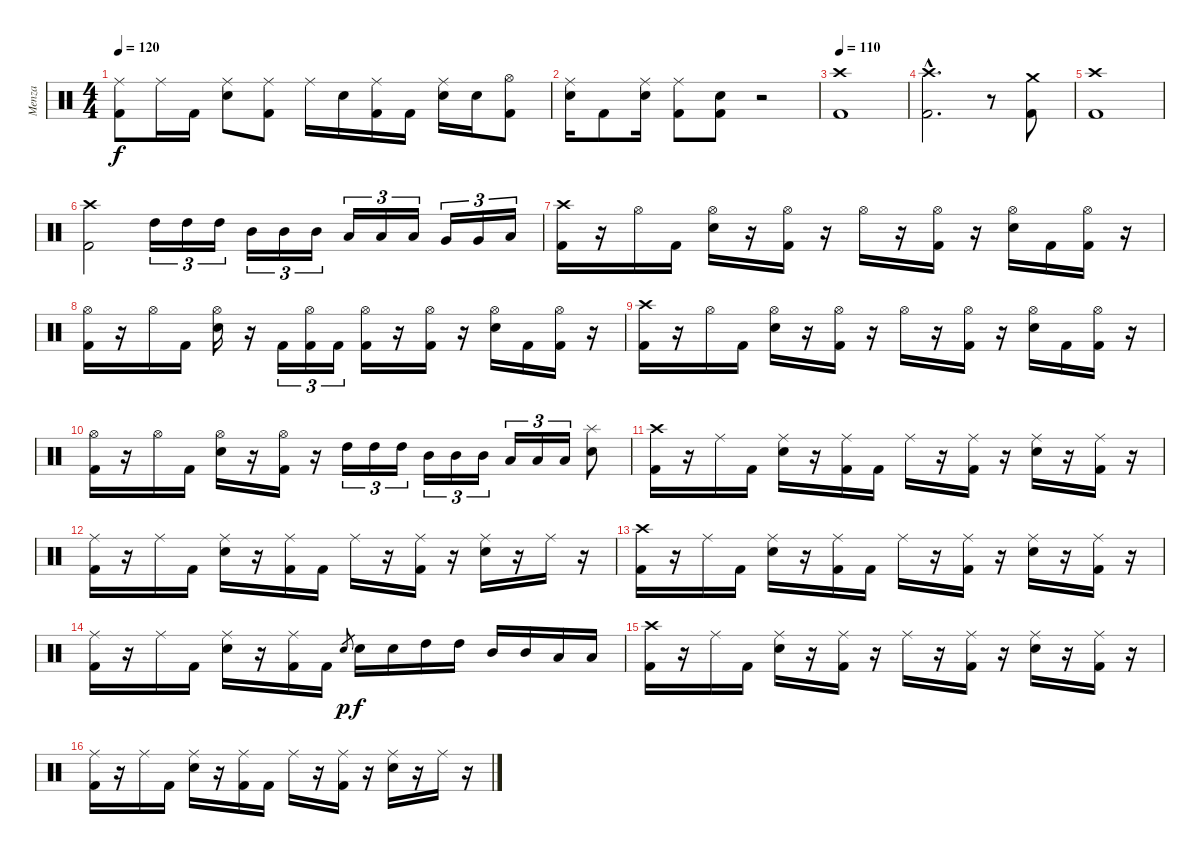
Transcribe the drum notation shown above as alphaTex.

\track ("Menza" "Menza") {instrument percussion}
\staff {score}
\articulation defaults
\ts (4 4)
\tempo 120
\clef neutral
\ks c
("Ride (middle)" "Kick (hit) 2").8{dy f} "Ride (middle)".16 "Kick (hit) 2".16 ("Ride (middle)" "Snare (hit) 2").8 ("Ride (middle)" "Kick (hit) 2").8 "Ride (middle)".16 "Snare (hit) 2".16 ("Ride (middle)" "Kick (hit) 2").16 "Kick (hit) 2".16 ("Ride (middle)" "Snare (hit) 2").16 "Snare (hit) 2".16 ("Hi-Hat (open)" "Kick (hit) 2").8 |
("Ride (middle)" "Snare (hit) 2").16 "Kick (hit) 2".8 ("Ride (middle)" "Snare (hit) 2").16 ("Ride (middle)" "Kick (hit) 2").8 ("Snare (hit) 2" "Kick (hit) 2").8 r.2 |
\tempo 110
("Crash high (hit)" "Kick (hit) 2").1 |
("Crash high (hit)"{hac} "Kick (hit) 2"{hac}).2{d} r.8 ("Crash medium (hit)" "Kick (hit) 2").8 |
("Crash high (hit)" "Kick (hit) 2").1 |
("Crash high (hit)" "Kick (hit) 2").2 "High Tom (hit)".16{tu (3 2)} "High Tom (hit)".16{tu (3 2)} "High Tom (hit)".16{tu (3 2)} "Mid Tom (hit)".16{tu (3 2)} "Mid Tom (hit)".16{tu (3 2)} "Mid Tom (hit)".16{tu (3 2)} "Low Tom (hit)".16{tu (3 2)} "Low Tom (hit)".16{tu (3 2)} "Low Tom (hit)".16{tu (3 2)} "Very Low Tom (hit)".16{tu (3 2)} "Very Low Tom (hit)".16{tu (3 2)} "Low Floor Tom (hit)".16{tu (3 2)} |
("Crash high (hit)" "Kick (hit) 2").16 r.16 "Hi-Hat (open)".16 "Kick (hit) 2".16 ("Hi-Hat (open)" "Snare (hit) 2").16 r.16 ("Hi-Hat (open)" "Kick (hit) 2").16 r.16 "Hi-Hat (open)".16 r.16 ("Hi-Hat (open)" "Kick (hit) 2").16 r.16 ("Hi-Hat (open)" "Snare (hit) 2").16 "Kick (hit) 2".16 ("Hi-Hat (open)" "Kick (hit) 2").16 r.16 |
("Hi-Hat (open)" "Kick (hit) 2").16 r.16 "Hi-Hat (open)".16 "Kick (hit) 2".16 ("Hi-Hat (open)" "Snare (hit) 2").16 r.16 "Kick (hit) 2".16{tu (3 2)} ("Hi-Hat (open)" "Kick (hit) 2").16{tu (3 2)} "Kick (hit) 2".16{tu (3 2)} ("Hi-Hat (open)" "Kick (hit) 2").16 r.16 ("Hi-Hat (open)" "Kick (hit) 2").16 r.16 ("Hi-Hat (open)" "Snare (hit) 2").16 "Kick (hit) 2".16 ("Hi-Hat (open)" "Kick (hit) 2").16 r.16 |
("Crash high (hit)" "Kick (hit) 2").16 r.16 "Hi-Hat (open)".16 "Kick (hit) 2".16 ("Hi-Hat (open)" "Snare (hit) 2").16 r.16 ("Hi-Hat (open)" "Kick (hit) 2").16 r.16 "Hi-Hat (open)".16 r.16 ("Hi-Hat (open)" "Kick (hit) 2").16 r.16 ("Hi-Hat (open)" "Snare (hit) 2").16 "Kick (hit) 2".16 ("Hi-Hat (open)" "Kick (hit) 2").16 r.16 |
("Hi-Hat (open)" "Kick (hit) 2").16 r.16 "Hi-Hat (open)".16 "Kick (hit) 2".16 ("Hi-Hat (open)" "Snare (hit) 2").16 r.16 ("Hi-Hat (open)" "Kick (hit) 2").16 r.16 "High Tom (hit)".16{tu (3 2)} "High Tom (hit)".16{tu (3 2)} "High Tom (hit)".16{tu (3 2)} "Mid Tom (hit)".16{tu (3 2)} "Mid Tom (hit)".16{tu (3 2)} "Mid Tom (hit)".16{tu (3 2)} "Low Tom (hit)".16{tu (3 2)} "Low Tom (hit)".16{tu (3 2)} "Low Tom (hit)".16{tu (3 2)} ("Splash (hit)" "Snare (hit) 2").8 |
("Crash high (hit)" "Kick (hit) 2").16 r.16 "Ride (middle)".16 "Kick (hit) 2".16 ("Ride (middle)" "Snare (hit) 2").16 r.16 ("Ride (middle)" "Kick (hit) 2").16 "Kick (hit) 2".16 "Ride (middle)".16 r.16 ("Ride (middle)" "Kick (hit) 2").16 r.16 ("Ride (middle)" "Snare (hit) 2").16 r.16 ("Ride (middle)" "Kick (hit) 2").16 r.16 |
("Ride (middle)" "Kick (hit) 2").16 r.16 "Ride (middle)".16 "Kick (hit) 2".16 ("Ride (middle)" "Snare (hit) 2").16 r.16 ("Ride (middle)" "Kick (hit) 2").16 "Kick (hit) 2".16 "Ride (middle)".16 r.16 ("Ride (middle)" "Kick (hit) 2").16 r.16 ("Ride (middle)" "Snare (hit) 2").16 r.16 "Ride (middle)".16 r.16 |
("Crash high (hit)" "Kick (hit) 2").16 r.16 "Ride (middle)".16 "Kick (hit) 2".16 ("Ride (middle)" "Snare (hit) 2").16 r.16 ("Ride (middle)" "Kick (hit) 2").16 "Kick (hit) 2".16 "Ride (middle)".16 r.16 ("Ride (middle)" "Kick (hit) 2").16 r.16 ("Ride (middle)" "Snare (hit) 2").16 r.16 ("Ride (middle)" "Kick (hit) 2").16 r.16 |
("Ride (middle)" "Kick (hit) 2").16 r.16 "Ride (middle)".16 "Kick (hit) 2".16 ("Ride (middle)" "Snare (hit) 2").16 r.16 ("Ride (middle)" "Kick (hit) 2").16 "Kick (hit) 2".16 "Snare (hit) 2".8{gr dy p} "Snare (hit) 2".16{dy f} "Snare (hit) 2".16 "High Tom (hit)".16 "High Tom (hit)".16 "Mid Tom (hit)".16 "Mid Tom (hit)".16 "Low Tom (hit)".16 "Low Tom (hit)".16 |
("Crash high (hit)" "Kick (hit) 2").16 r.16 "Ride (middle)".16 "Kick (hit) 2".16 ("Ride (middle)" "Snare (hit) 2").16 r.16 ("Ride (middle)" "Kick (hit) 2").16 r.16 "Ride (middle)".16 r.16 ("Ride (middle)" "Kick (hit) 2").16 r.16 ("Ride (middle)" "Snare (hit) 2").16 r.16 ("Ride (middle)" "Kick (hit) 2").16 r.16 |
("Ride (middle)" "Kick (hit) 2").16 r.16 "Ride (middle)".16 "Kick (hit) 2".16 ("Ride (middle)" "Snare (hit) 2").16 r.16 ("Ride (middle)" "Kick (hit) 2").16 "Kick (hit) 2".16 "Ride (middle)".16 r.16 ("Ride (middle)" "Kick (hit) 2").16 r.16 ("Ride (middle)" "Snare (hit) 2").16 r.16 "Ride (middle)".16 r.16
